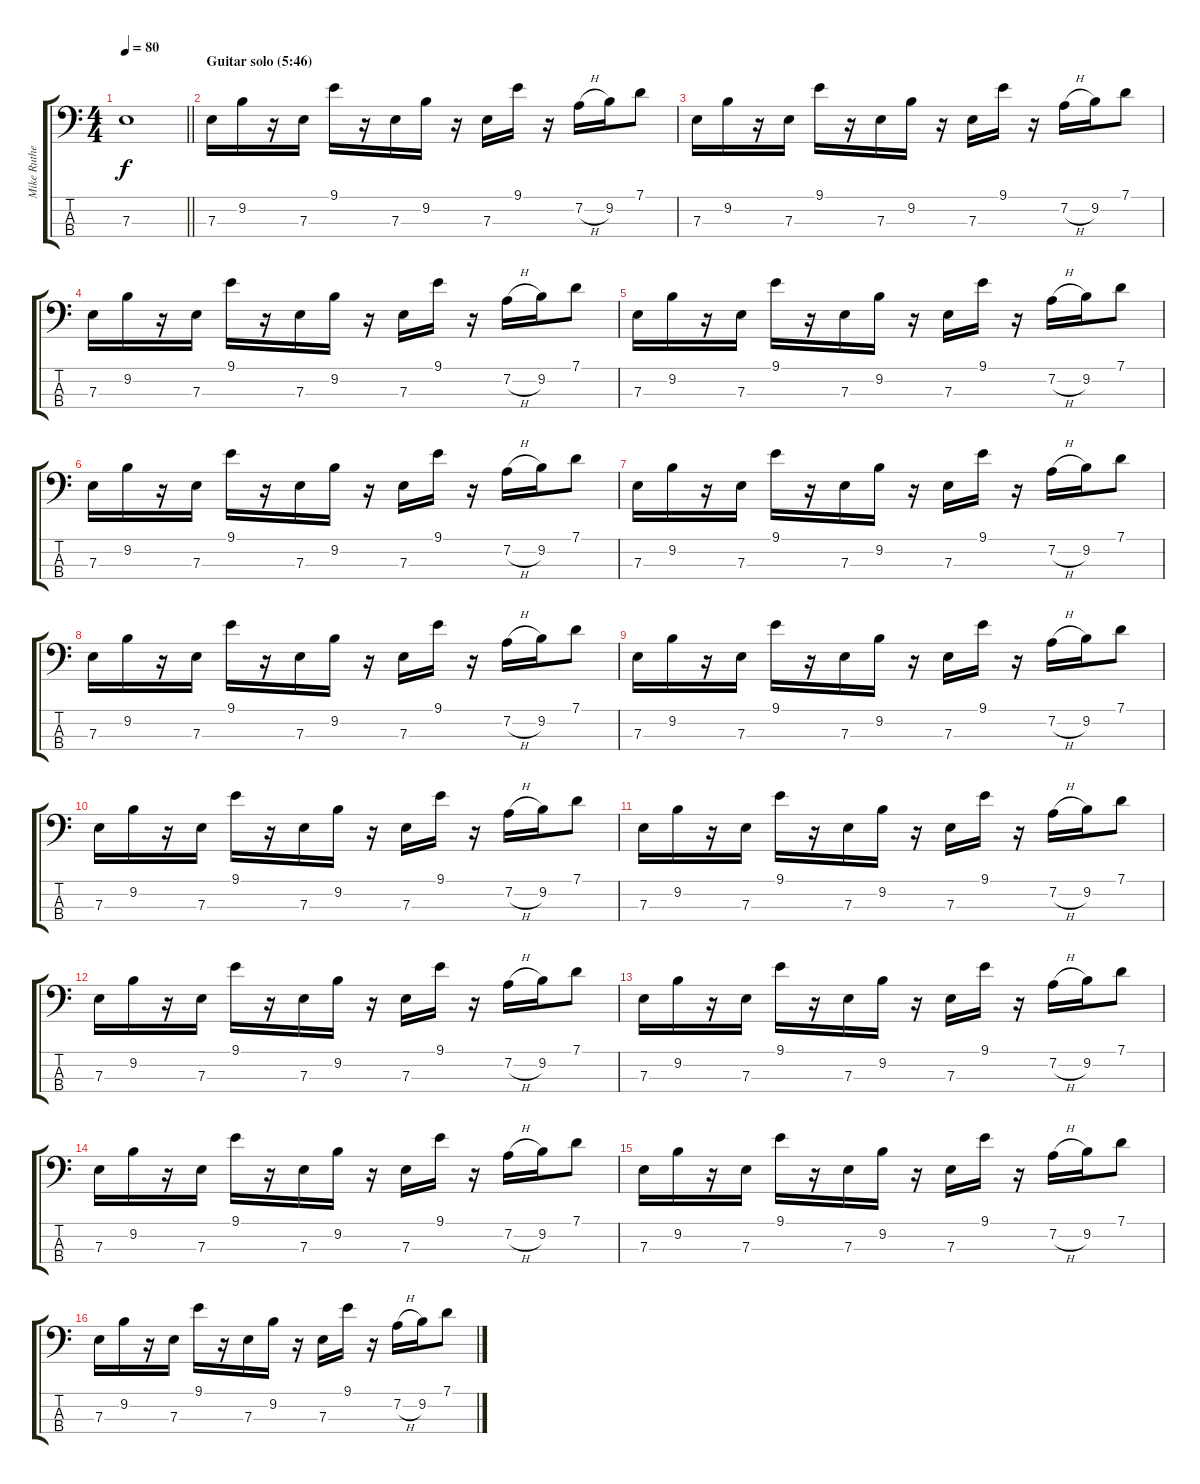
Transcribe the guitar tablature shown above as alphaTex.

\track ("Mike Rutherford (bass)" "Mike Ruthe") {instrument electricbassfinger}
\staff {score tabs}
\tuning (G2 D2 A1 E1) {hide}
\ts (4 4)
\tempo 80
\clef f4
\barLineRight lightlight
\ks c
7.3.1{dy f} |
\section ("" "Guitar solo (5:46)")
7.3.16 9.2.16 r.16 7.3.16 9.1.16 r.16 7.3.16 9.2.16 r.16 7.3.16 9.1.16 r.16 7.2{h}.16 9.2.16 7.1.8 |
7.3.16 9.2.16 r.16 7.3.16 9.1.16 r.16 7.3.16 9.2.16 r.16 7.3.16 9.1.16 r.16 7.2{h}.16 9.2.16 7.1.8 |
7.3.16 9.2.16 r.16 7.3.16 9.1.16 r.16 7.3.16 9.2.16 r.16 7.3.16 9.1.16 r.16 7.2{h}.16 9.2.16 7.1.8 |
7.3.16 9.2.16 r.16 7.3.16 9.1.16 r.16 7.3.16 9.2.16 r.16 7.3.16 9.1.16 r.16 7.2{h}.16 9.2.16 7.1.8 |
7.3.16 9.2.16 r.16 7.3.16 9.1.16 r.16 7.3.16 9.2.16 r.16 7.3.16 9.1.16 r.16 7.2{h}.16 9.2.16 7.1.8 |
7.3.16 9.2.16 r.16 7.3.16 9.1.16 r.16 7.3.16 9.2.16 r.16 7.3.16 9.1.16 r.16 7.2{h}.16 9.2.16 7.1.8 |
7.3.16 9.2.16 r.16 7.3.16 9.1.16 r.16 7.3.16 9.2.16 r.16 7.3.16 9.1.16 r.16 7.2{h}.16 9.2.16 7.1.8 |
7.3.16 9.2.16 r.16 7.3.16 9.1.16 r.16 7.3.16 9.2.16 r.16 7.3.16 9.1.16 r.16 7.2{h}.16 9.2.16 7.1.8 |
7.3.16 9.2.16 r.16 7.3.16 9.1.16 r.16 7.3.16 9.2.16 r.16 7.3.16 9.1.16 r.16 7.2{h}.16 9.2.16 7.1.8 |
7.3.16 9.2.16 r.16 7.3.16 9.1.16 r.16 7.3.16 9.2.16 r.16 7.3.16 9.1.16 r.16 7.2{h}.16 9.2.16 7.1.8 |
7.3.16 9.2.16 r.16 7.3.16 9.1.16 r.16 7.3.16 9.2.16 r.16 7.3.16 9.1.16 r.16 7.2{h}.16 9.2.16 7.1.8 |
7.3.16 9.2.16 r.16 7.3.16 9.1.16 r.16 7.3.16 9.2.16 r.16 7.3.16 9.1.16 r.16 7.2{h}.16 9.2.16 7.1.8 |
7.3.16 9.2.16 r.16 7.3.16 9.1.16 r.16 7.3.16 9.2.16 r.16 7.3.16 9.1.16 r.16 7.2{h}.16 9.2.16 7.1.8 |
7.3.16 9.2.16 r.16 7.3.16 9.1.16 r.16 7.3.16 9.2.16 r.16 7.3.16 9.1.16 r.16 7.2{h}.16 9.2.16 7.1.8 |
7.3.16 9.2.16 r.16 7.3.16 9.1.16 r.16 7.3.16 9.2.16 r.16 7.3.16 9.1.16 r.16 7.2{h}.16 9.2.16 7.1.8
